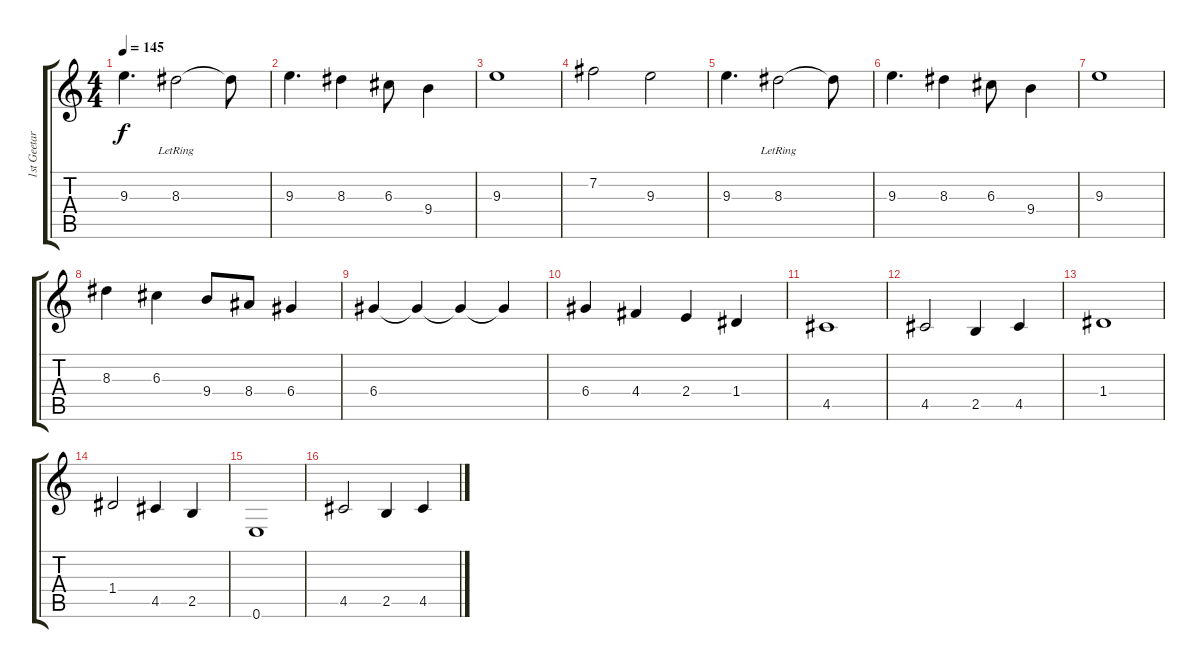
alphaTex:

\track ("1st Geetar" "1st Geetar") {instrument overdrivenguitar}
\staff {score tabs}
\tuning (E4 B3 G3 D3 A2 E2) {hide}
\ts (4 4)
\tempo 145
\clef g2
\ks c
9.3.4{d dy f} 8.3{lr}.2 8.3{t}.8 |
9.3.4{d} 8.3.4 6.3.8 9.4.4 |
9.3.1 |
7.2.2 9.3.2 |
9.3.4{d} 8.3{lr}.2 8.3{t}.8 |
9.3.4{d} 8.3.4 6.3.8 9.4.4 |
9.3.1 |
8.3.4 6.3.4 9.4.8 8.4.8 6.4.4 |
6.4.4 6.4{t}.4 6.4{t}.4 6.4{t}.4 |
6.4.4 4.4.4 2.4.4 1.4.4 |
4.5.1 |
4.5.2 2.5.4 4.5.4 |
1.4.1 |
1.4.2 4.5.4 2.5.4 |
0.6.1 |
4.5.2 2.5.4 4.5.4
